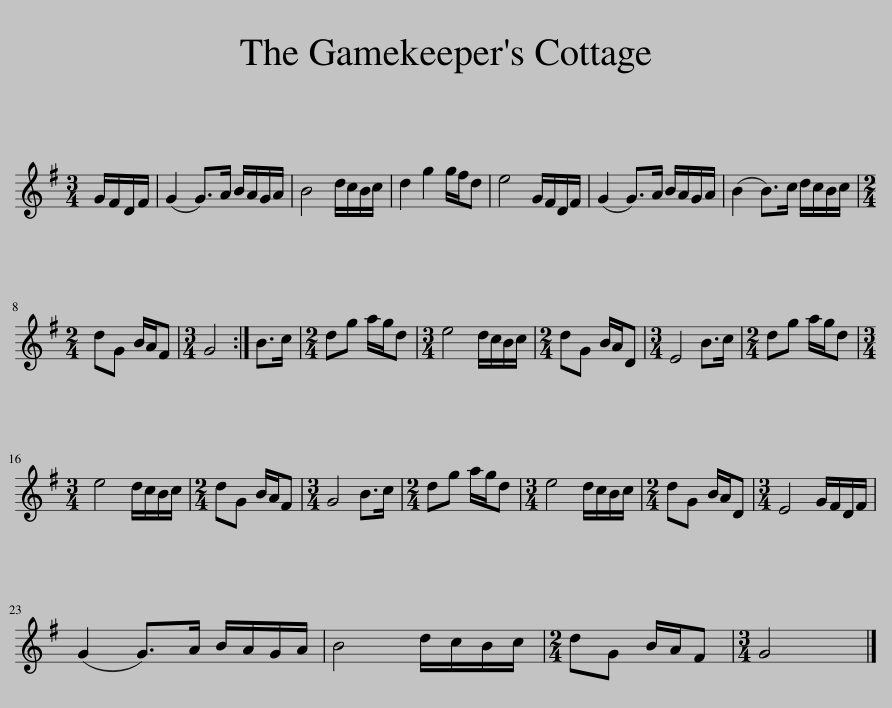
X:1
L:1/8
M:3/4
I:linebreak $
K:G
V:1 treble
V:1
 G/F/D/F/ | (G2 G>)A B/A/G/A/ | B4 d/c/B/c/ | d2 g2 g/f/d | e4 G/F/D/F/ | %5
 (G2 G>)A B/A/G/A/ | (B2 B>)c d/c/B/c/ |$[M:2/4] dG B/A/F |[M:3/4] G4 :| B>c | %10
[M:2/4] dg a/g/d |[M:3/4] e4 d/c/B/c/ |[M:2/4] dG B/A/D |[M:3/4] E4 B>c |[M:2/4] dg a/g/d |$ %15
[M:3/4] e4 d/c/B/c/ |[M:2/4] dG B/A/F |[M:3/4] G4 B>c |[M:2/4] dg a/g/d |[M:3/4] e4 d/c/B/c/ | %20
[M:2/4] dG B/A/D |[M:3/4] E4 G/F/D/F/ |$ (G2 G>)A B/A/G/A/ | B4 d/c/B/c/ |[M:2/4] dG B/A/F | %25
[M:3/4] G4 |] %26
